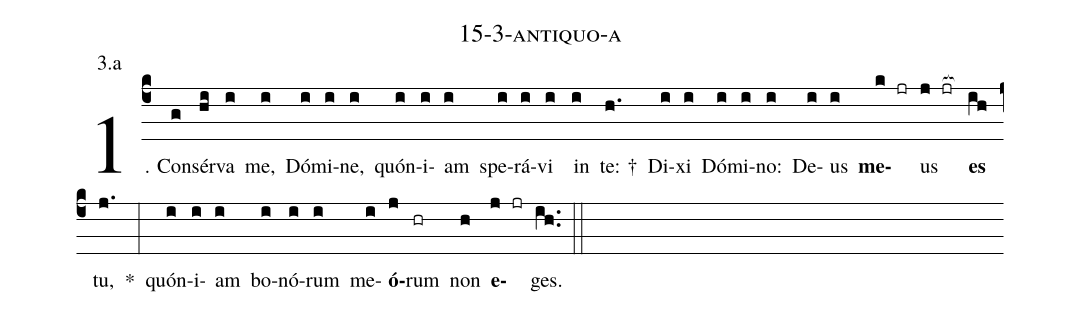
name: 15-3-antiquo-a;
annotation: 3.a;
%%
(c4)1. Con(g)sér(hi)va(i) me,(i) Dó(i)mi(i)ne,(i) quón(i)i(i)am(i) spe(i)rá(i)vi(i) in(i) te: †(h.) Di(i)xi(i) Dó(i)mi(i)no:(i) De(i)us(i) <b>me</b>(k jr)us(j jr[ocb:1{]) <b>es</b>(ih[ocb:0}]) tu,(j.) *(:) quón(i)i(i)am(i) bo(i)nó(i)rum(i) me(i)<b>ó</b>(j)rum(hr) non(h) <b>e</b>(j jr)ges.(ih..) (::)
